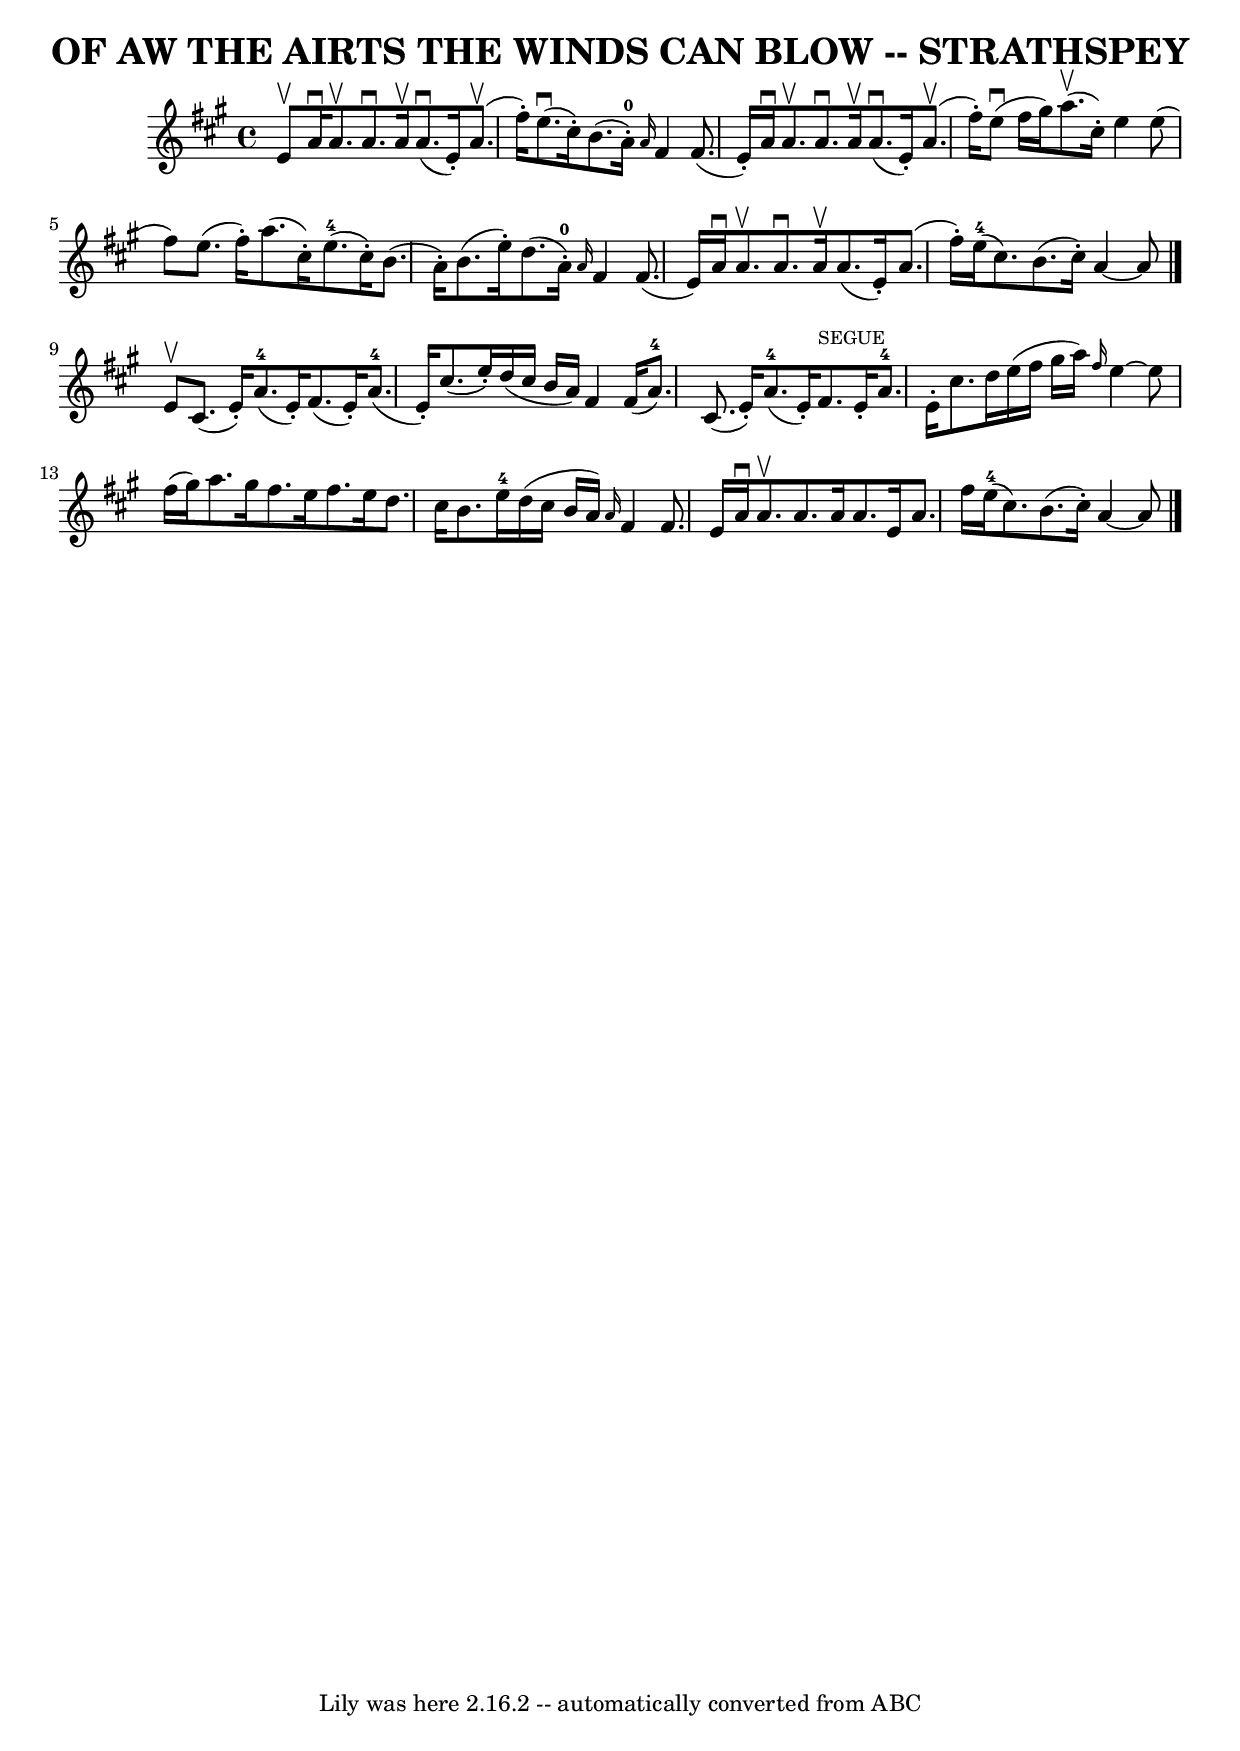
\version "2.16.2"
\include "Mammoth.ily"
\header {
  %% book = "Ryan's Mammoth Collection of Fiddle Tunes"
  composer = ""
  crossRefNumber = "1"
  footnotes = "\\\\\"4\" fingering on {A
}F4 grace notes omitted because several ABC programs complain."
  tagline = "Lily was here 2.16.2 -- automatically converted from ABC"
  title = "OF AW THE AIRTS THE WINDS CAN BLOW -- STRATHSPEY"

}
voicedefault =  {


  \override Staff.TimeSignature #'style = #'C
  \time 4/4 
  \key a \major
  e'8^\upbow   |
  a'16^\downbow a'8. ^\upbow a'8.^\downbow a'16^\upbow a'8. (^\downbow e'16 -.)     
  a'8. (^\upbow fis''16 -.)   |
  e''8. (^\downbow cis''16 -.)   
  b'8. (a'16-0-.) \grace { a'16  
			 } fis'4 fis'8. (e'16 -.)  
  |
  a'16^\downbow a'8.^\upbow a'8.^\downbow a'16^\upbow     
  a'8. (^\downbow e'16 -.) a'8. (^\upbow fis''16 -.)   |
  
  e''8 (^\downbow fis''16 gis''16) a''8. (^\upbow cis''16 -.)   
  e''4 e''8 (fis''8)   |
  e''8. (fis''16 -.) a''8. (
  cis''16 -.) e''8.-4(cis''16 -.) b'8. (a'16 -.)   |
  
  b'8. (e''16 -.) d''8. (a'16-0-.) \grace { a'16  
					  } fis'4    
  fis'8. (e'16)   |
  a'16^\downbow a'8.^\upbow a'8. ^\downbow a'16^\upbow a'8. (e'16 -.) a'8. (fis''16 -.)   
  |
  e''16-4(cis''8.) b'8. (cis''16 -.) a'4   ~    
  a'8    \bar "|." e'8^\upbow   |
  cis'8. (e'16 -.) a'8. 
  -4(e'16 -.) fis'8. (e'16 -.) a'8.-4(e'16 -.)   
  |
  cis''8. (e''16 -.) d''16 (cis''16 b'16 a'16)   
  fis'4 fis'16 (a'8.-4)   |
  cis'8. (e'16 -.) a'8. 
  -4(e'16 -.) fis'8.^\segue e'16 -. a'8.-4 e'16 -.   
  |
  cis''8. d''16 e''16 (fis''16 gis''16 a''16) 
  \grace { fis''16  
	 } e''4   ~ e''8 fis''16 (gis''16)   |
  
  a''8. gis''16 fis''8. e''16 fis''8. e''16 d''8.    
  cis''16    |
  b'8. e''16-4 d''16 (cis''16 b'16 a'16  
  -) \grace { a'16  
	    } fis'4 fis'8. e'16    |
  a'16^\downbow 
  a'8.^\upbow a'8. a'16 a'8. e'16 a'8. fis''16    |
  
  e''16-4(cis''8.) b'8. (cis''16 -.) a'4   ~ a'8    
  \bar "|."   

}

\score{
  <<

    \context Staff="default"
    {
      \voicedefault 
      
    }

  >>
  \layout {
    
  }
  \midi {
  }

}
